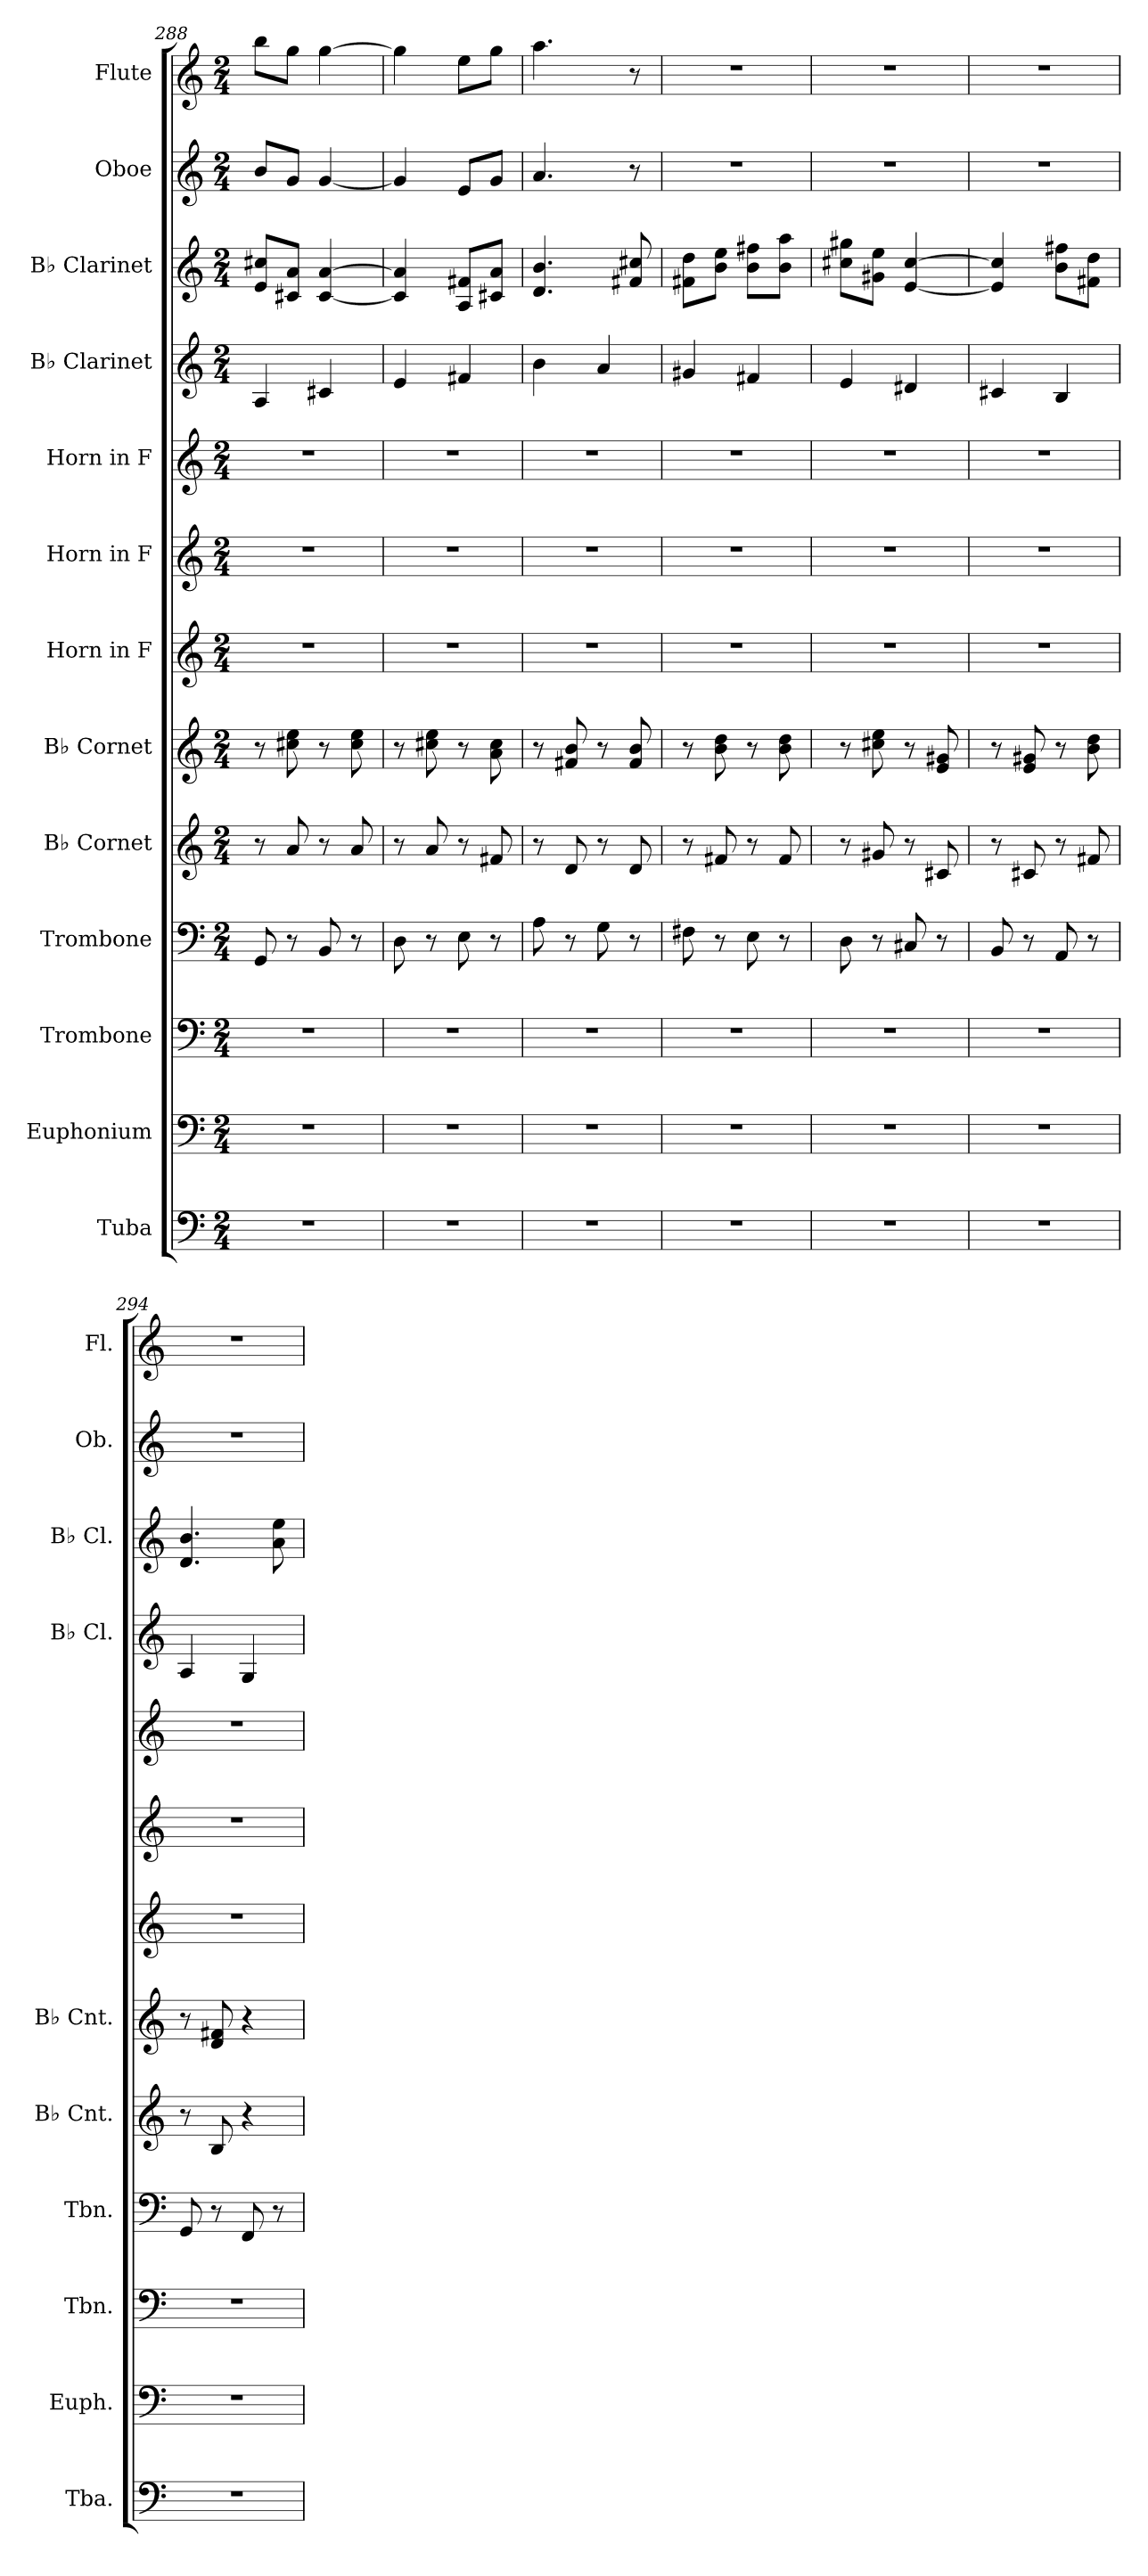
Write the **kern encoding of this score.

**kern	**kern	**kern	**kern	**kern	**kern	**kern	**kern	**kern	**kern	**kern	**kern	**kern
*part13	*part12	*part11	*part10	*part9	*part8	*part7	*part6	*part5	*part4	*part3	*part2	*part1
*staff13	*staff12	*staff11	*staff10	*staff9	*staff8	*staff7	*staff6	*staff5	*staff4	*staff3	*staff2	*staff1
*I"Tuba	*I"Euphonium	*I"Trombone	*I"Trombone	*I"B♭ Cornet	*I"B♭ Cornet	*I"Horn in F	*I"Horn in F	*I"Horn in F	*I"B♭ Clarinet	*I"B♭ Clarinet	*I"Oboe	*I"Flute
*I'Tba.	*I'Euph.	*I'Tbn.	*I'Tbn.	*I'B♭ Cnt.	*I'B♭ Cnt.	*	*	*	*I'B♭ Cl.	*I'B♭ Cl.	*I'Ob.	*I'Fl.
*clefF4	*clefF4	*clefF4	*clefF4	*clefG2	*clefG2	*clefG2	*clefG2	*clefG2	*clefG2	*clefG2	*clefG2	*clefG2
*	*	*	*	*ITrd1c2	*ITrd1c2	*ITrd4c7	*ITrd4c7	*ITrd4c7	*ITrd1c2	*ITrd1c2	*	*
*k[]	*k[]	*k[]	*k[]	*k[b-e-]	*k[b-e-]	*k[b-]	*k[b-]	*k[b-]	*k[b-e-]	*k[b-e-]	*k[]	*k[]
*M2/4	*M2/4	*M2/4	*M2/4	*M2/4	*M2/4	*M2/4	*M2/4	*M2/4	*M2/4	*M2/4	*M2/4	*M2/4
=288	=288	=288	=288	=288	=288	=288	=288	=288	=288	=288	=288	=288
2r	2r	2r	8GG/	8r	8r	2r	2r	2r	4G/	8d/ 8bn/L	8b/L	8bb\L
.	.	.	8r	8g/	8bn\ 8dd\	.	.	.	.	8Bn/ 8g/J	8g/J	8gg\J
.	.	.	8BB/	8r	8r	.	.	.	4Bn/	[4B/ [4g/	[4g/	[4gg\
.	.	.	8r	8g/	8b\ 8dd\	.	.	.	.	.	.	.
=289	=289	=289	=289	=289	=289	=289	=289	=289	=289	=289	=289	=289
2r	2r	2r	8D\	8r	8r	2r	2r	2r	4d/	4B/] 4g/]	4g/]	4gg\]
.	.	.	8r	8g/	8bn\ 8dd\	.	.	.	.	.	.	.
.	.	.	8E\	8r	8r	.	.	.	4en/	8G/ 8en/L	8e/L	8ee\L
.	.	.	8r	8en/	8g\ 8b\	.	.	.	.	8Bn/ 8g/J	8g/J	8gg\J
=290	=290	=290	=290	=290	=290	=290	=290	=290	=290	=290	=290	=290
2r	2r	2r	8A\	8r	8r	2r	2r	2r	4a\	4.c/ 4.a/	4.a/	4.aa\
.	.	.	8r	8c/	8en/ 8a/	.	.	.	.	.	.	.
.	.	.	8G\	8r	8r	.	.	.	4g/	.	.	.
.	.	.	8r	8c/	8e/ 8a/	.	.	.	.	8en/ 8bn/	8r	8r
!!LO:PB:g=z
=291	=291	=291	=291	=291	=291	=291	=291	=291	=291	=291	=291	=291
2r	2r	2r	8F#X\	8r	8r	2r	2r	2r	4f#X/	8en\ 8cc\L	2r	2r
.	.	.	8r	8en/	8a\ 8cc\	.	.	.	.	8a\ 8dd\J	.	.
.	.	.	8E\	8r	8r	.	.	.	4en/	8a\ 8een\L	.	.
.	.	.	8r	8e/	8a\ 8cc\	.	.	.	.	8a\ 8gg\J	.	.
=292	=292	=292	=292	=292	=292	=292	=292	=292	=292	=292	=292	=292
2r	2r	2r	8D\	8r	8r	2r	2r	2r	4d/	8bn\ 8ff#X\L	2r	2r
.	.	.	8r	8f#X/	8bn\ 8dd\	.	.	.	.	8f#X\ 8dd\J	.	.
.	.	.	8C#X/	8r	8r	.	.	.	4c#X/	[4d/ [4b/	.	.
.	.	.	8r	8Bn/	8d/ 8f#X/	.	.	.	.	.	.	.
=293	=293	=293	=293	=293	=293	=293	=293	=293	=293	=293	=293	=293
2r	2r	2r	8BB/	8r	8r	2r	2r	2r	4Bn/	4d/] 4b/]	2r	2r
.	.	.	8r	8Bn/	8d/ 8f#X/	.	.	.	.	.	.	.
.	.	.	8AA/	8r	8r	.	.	.	4A/	8a\ 8een\L	.	.
.	.	.	8r	8en/	8a\ 8cc\	.	.	.	.	8en\ 8cc\J	.	.
=294	=294	=294	=294	=294	=294	=294	=294	=294	=294	=294	=294	=294
2r	2r	2r	8GG/	8r	8r	2r	2r	2r	4G/	4.c/ 4.a/	2r	2r
.	.	.	8r	8A/	8c/ 8en/	.	.	.	.	.	.	.
.	.	.	8FF/	4r	4r	.	.	.	4F/	.	.	.
.	.	.	8r	.	.	.	.	.	.	8g\ 8dd\	.	.
=	=	=	=	=	=	=	=	=	=	=	=	=
*-	*-	*-	*-	*-	*-	*-	*-	*-	*-	*-	*-	*-
